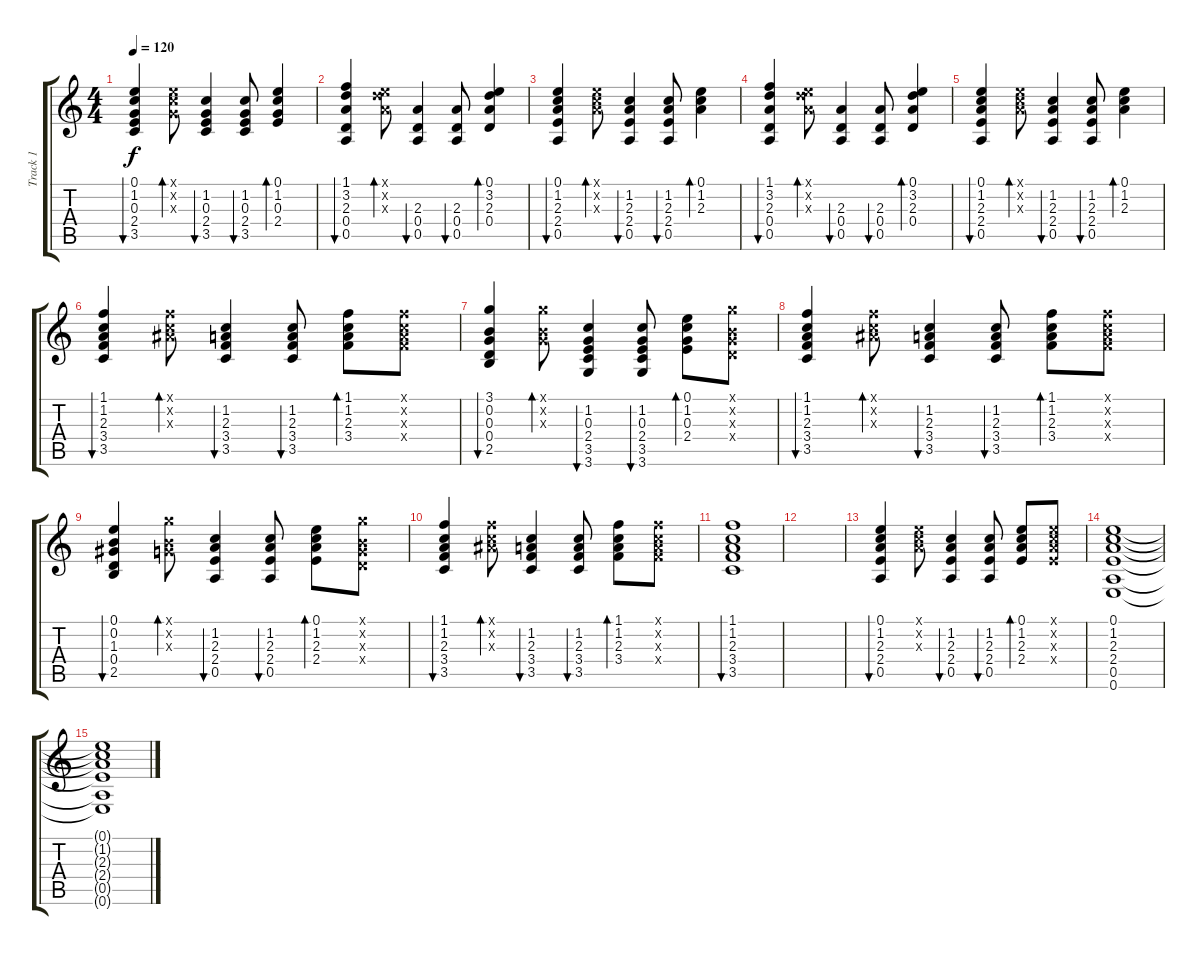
\track ("Track 1" "Track 1") {instrument acousticguitarsteel}
\staff {score tabs}
\tuning (E4 B3 G3 D3 A2 E2) {hide}
\ts (4 4)
\tempo 120
\clef g2
\ks c
(0.1 1.2 0.3 2.4 3.5).4{bu 120 dy f} (0.1{x} 1.2{x} 0.3{x}).8{bd 60} (1.2 0.3 2.4 3.5).4{bu 60} (1.2 0.3 2.4 3.5).8{bu 60} (0.1 1.2 0.3 2.4).4{bd 60} |
(1.1 3.2 2.3 0.4 0.5).4{bu 60} (0.1{x} 3.2{x} 2.3{x}).8{bd 60} (2.3 0.4 0.5).4{bu 60} (2.3 0.4 0.5).8{bu 60} (0.1 3.2 2.3 0.4).4{bd 60} |
(0.1 1.2 2.3 2.4 0.5).4{bu 60} (0.1{x} 1.2{x} 2.3{x}).8{bd 60} (1.2 2.3 2.4 0.5).4{bu 60} (1.2 2.3 2.4 0.5).8{bu 60} (0.1 1.2 2.3).4{bd 60} |
(1.1 3.2 2.3 0.4 0.5).4{bu 60} (0.1{x} 3.2{x} 2.3{x}).8{bd 60} (2.3 0.4 0.5).4{bu 60} (2.3 0.4 0.5).8{bu 60} (0.1 3.2 2.3 0.4).4{bd 60} |
(0.1 1.2 2.3 2.4 0.5).4{bu 60} (0.1{x} 1.2{x} 2.3{x}).8{bd 60} (1.2 2.3 2.4 0.5).4{bu 60} (1.2 2.3 2.4 0.5).8{bu 60} (0.1 1.2 2.3).4{bd 60} |
(1.1 1.2 2.3 3.4 3.5).4{bu 60} (1.1{x} 1.2{x} 3.3{x}).8{bd 60} (1.2 2.3 3.4 3.5).4{bu 60} (1.2 2.3 3.4 3.5).8{bu 60} (1.1 1.2 2.3 3.4).8{bd 60} (1.1{x} 1.2{x} 2.3{x} 3.4{x}).8 |
(3.1 0.2 0.3 0.4 2.5).4{bu 60} (3.1{x} 0.2{x} 0.3{x}).8{bd 60} (1.2 0.3 2.4 3.5 3.6).4{bu 60} (1.2 0.3 2.4 3.5 3.6).8{bu 60} (0.1 1.2 0.3 2.4).8{bd 60} (3.1{x} 0.2{x} 0.3{x} 0.4{x}).8 |
(1.1 1.2 2.3 3.4 3.5).4{bu 60} (1.1{x} 1.2{x} 3.3{x}).8{bd 60} (1.2 2.3 3.4 3.5).4{bu 60} (1.2 2.3 3.4 3.5).8{bu 60} (1.1 1.2 2.3 3.4).8{bd 60} (1.1{x} 1.2{x} 2.3{x} 3.4{x}).8 |
(0.1 0.2 1.3 0.4 2.5).4{bu 60} (3.1{x} 0.2{x} 0.3{x}).8{bd 60} (1.2 2.3 2.4 0.5).4{bu 60} (1.2 2.3 2.4 0.5).8{bu 60} (0.1 1.2 2.3 2.4).8{bd 60} (3.1{x} 0.2{x} 0.3{x} 0.4{x}).8 |
(1.1 1.2 2.3 3.4 3.5).4{bu 60} (1.1{x} 1.2{x} 3.3{x}).8{bd 60} (1.2 2.3 3.4 3.5).4{bu 60} (1.2 2.3 3.4 3.5).8{bu 60} (1.1 1.2 2.3 3.4).8{bd 60} (1.1{x} 1.2{x} 2.3{x} 3.4{x}).8 |
(1.1 1.2 2.3 3.4 3.5).1{bu 120} |
|
(0.1 1.2 2.3 2.4 0.5).4{bu 120} (0.1{x} 1.2{x} 2.3{x}).8 (1.2 2.3 2.4 0.5).4{bu 120} (1.2 2.3 2.4 0.5).8{bu 120} (0.1 1.2 2.3 2.4).8{bd 60} (0.1{x} 1.2{x} 2.3{x} 2.4{x}).8 |
(0.1 1.2 2.3 2.4 0.5 0.6).1 |
(0.1{t} 1.2{t} 2.3{t} 2.4{t} 0.5{t} 0.6{t}).1
